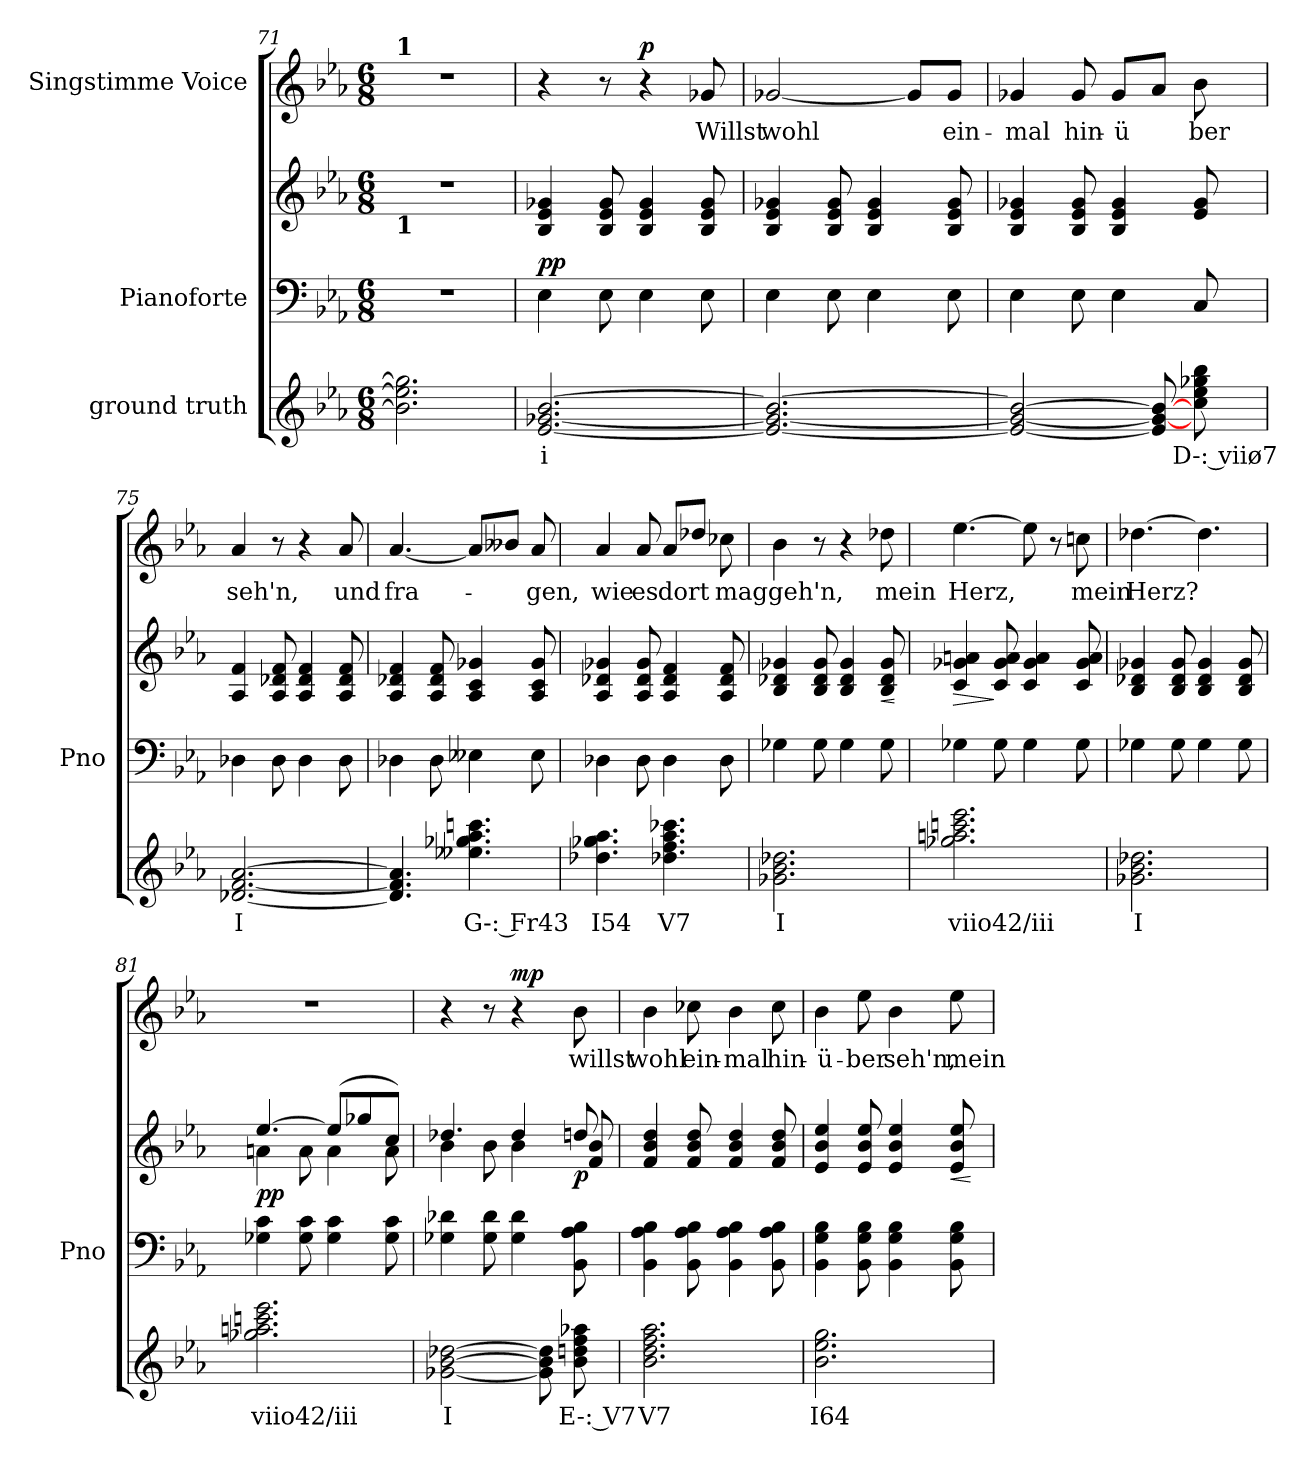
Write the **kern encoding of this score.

**kern	**text	**kern	**kern	**dynam	**kern	**text	**dynam
*part3	*part3	*part2	*part2	*part2	*part1	*part1	*part1
*staff4	*staff4	*staff3	*staff2	*staff2/3	*staff1	*staff1	*staff1
*I"ground truth	*	*I"Pianoforte	*	*	*I"Singstimme Voice	*	*
*	*	*I'Pno	*	*	*	*	*
*	*	*clefF4	*clefG2	*	*clefG2	*	*
*k[b-e-a-]	*	*k[b-e-a-]	*k[b-e-a-]	*	*k[b-e-a-]	*	*
*M6/8	*	*M6/8	*M6/8	*	*M6/8	*	*
=71	=71	=71	=71	=71	=71	=71	=71
!	!	!	!	!	!LO:TX:a:B:t=1	!	!
!	!	!	!LO:TX:b:B:t=1	!	!	!	!
2.b-] 2.ee-] 2.gg]	.	2.r	2.r	.	2.r	.	.
=72	=72	=72	=72	=72	=72	=72	=72
!	!	!	!	!LO:DY:a=2	!	!	!
[2.e- [2.g-X [2.b-	i	4E-\	4B-/ 4e-/ 4g-X/	pp	4r	.	.
.	.	8E-\	8B-/ 8e-/ 8g-/	.	8r	.	.
!	!	!	!	!	!	!	!LO:DY:a
.	.	4E-\	4B-/ 4e-/ 4g-/	.	4r	.	p
!	!	!	!	!	!	!LO:LY:b	!
.	.	8E-\	8B-/ 8e-/ 8g-/	.	8g-X/	Willst	.
=73	=73	=73	=73	=73	=73	=73	=73
!	!	!	!	!	!	!LO:LY:b	!
2.e-_ 2.g-_ 2.b-_	.	4E-\	4B-/ 4e-/ 4g-X/	.	[2g-X/	wohl	.
.	.	8E-\	8B-/ 8e-/ 8g-/	.	.	.	.
.	.	4E-\	4B-/ 4e-/ 4g-/	.	.	.	.
.	.	.	.	.	8g-/L]	.	.
!	!	!	!	!	!	!LO:LY:b	!
.	.	8E-\	8B-/ 8e-/ 8g-/	.	8g-/J	ein-	.
=74	=74	=74	=74	=74	=74	=74	=74
!	!	!	!	!	!	!LO:LY:b	!
2e-_ 2g-_ 2b-_	.	4E-\	4B-/ 4e-/ 4g-X/	.	4g-X/	-mal	.
!	!	!	!	!	!	!LO:LY:b	!
.	.	8E-\	8B-/ 8e-/ 8g-/	.	8g-/	hin-	.
!	!	!	!	!	!	!LO:LY:b	!
.	.	4E-\	4B-/ 4e-/ 4g-/	.	8g-/L	-ü	.
!	!	!	!	!	!	!LO:LY:b	!
8e-] 8g-_ 8b-_	.	.	.	.	8a-/J	-	.
!	!	!	!	!	!	!LO:LY:b	!
8cc 8ee- 8gg-X 8bb-	D-: viiø7	8C/	8e-/ 8g-/	.	8b-\	ber	.
=75	=75	=75	=75	=75	=75	=75	=75
!	!	!	!	!	!	!LO:LY:b	!
[2.d-X [2.f [2.a-	I	4D-X\	4A-/ 4f/	.	4a-/	seh'n,	.
.	.	8D-\	8A-/ 8d-X/ 8f/	.	8r	.	.
.	.	4D-\	4A-/ 4d-/ 4f/	.	4r	.	.
!	!	!	!	!	!	!LO:LY:b	!
.	.	8D-\	8A-/ 8d-/ 8f/	.	8a-/	und	.
=76	=76	=76	=76	=76	=76	=76	=76
!	!	!	!	!	!	!LO:LY:b	!
4.d-] 4.f] 4.a-]	.	4D-X\	4A-/ 4d-X/ 4f/	.	[4.a-/	fra-	.
.	.	8D-\	8A-/ 8d-/ 8f/	.	.	.	.
4.ee--X 4.gg-X 4.aa- 4.cccn	G-: Fr43	4E--X\	4A-/ 4c/ 4g-X/	.	8a-/L]	.	.
.	.	.	.	.	8b--X/J	.	.
!	!	!	!	!	!	!LO:LY:b	!
.	.	8E--\	8A-/ 8c/ 8g-/	.	8a-/	-gen,	.
=77	=77	=77	=77	=77	=77	=77	=77
!	!	!	!	!	!	!LO:LY:b	!
4.dd-X 4.gg-X 4.aa-	I54	4D-X\	4A-/ 4d-X/ 4g-X/	.	4a-/	wie	.
!	!	!	!	!	!	!LO:LY:b	!
.	.	8D-\	8A-/ 8d-/ 8g-/	.	8a-/	es	.
!	!	!	!	!	!	!LO:LY:b	!
4.dd-X 4.ff 4.aa- 4.ccc-X	V7	4D-\	4A-/ 4d-/ 4f/	.	8a-/L	dort	.
.	.	.	.	.	8dd-X/J	.	.
!	!	!	!	!	!	!LO:LY:b	!
.	.	8D-\	8A-/ 8d-/ 8f/	.	8cc-X\	mag	.
=78	=78	=78	=78	=78	=78	=78	=78
!	!	!	!	!	!	!LO:LY:b	!
2.g-X 2.b- 2.dd-X	I	4G-X\	4B-/ 4d-X/ 4g-X/	.	4b-\	geh'n,	.
.	.	8G-\	8B-/ 8d-/ 8g-/	.	8r	.	.
.	.	4G-\	4B-/ 4d-/ 4g-/	.	4r	.	.
!	!	!	!	!LO:HP:b	!	!	!
!	!	!	!	!	!	!LO:LY:b	!
.	.	8G-\	8B-/ 8d-/ 8g-/	<	8dd-X\	mein	.
.	.	.	.	[	.	.	.
=79	=79	=79	=79	=79	=79	=79	=79
!	!	!	!	!LO:HP:b	!	!	!
!	!	!	!	!	!	!LO:LY:b	!
2.gg-X 2.aan 2.cccn 2.eee-	viio42/iii	4G-X\	4c/ 4g-X/ 4an/	>	[4.ee-\	Herz,	.
.	.	8G-\	8c/ 8g-/ 8a/	]	.	.	.
.	.	4G-\	4c/ 4g-/ 4a/	.	8ee-\]	.	.
.	.	.	.	.	8r	.	.
!	!	!	!	!	!	!LO:LY:b	!
.	.	8G-\	8c/ 8g-/ 8a/	.	8ccn\	mein	.
=80	=80	=80	=80	=80	=80	=80	=80
!	!	!	!	!	!	!LO:LY:b	!
2.g-X 2.b- 2.dd-X	I	4G-X\	4B-/ 4d-X/ 4g-X/	.	[4.dd-X\	Herz?	.
.	.	8G-\	8B-/ 8d-/ 8g-/	.	.	.	.
.	.	4G-\	4B-/ 4d-/ 4g-/	.	4.dd-\]	.	.
.	.	8G-\	8B-/ 8d-/ 8g-/	.	.	.	.
=81	=81	=81	=81	=81	=81	=81	=81
*	*	*	*^	*	*	*	*
!	!	!	!	!	!LO:DY:b	!	!	!
2.gg-X 2.aan 2.cccn 2.eee-	viio42/iii	4G-X\ 4c\	[4.ee-/	4an\	pp	2.r	.	.
.	.	8G-\ 8c\	.	8a\	.	.	.	.
.	.	4G-\ 4c\	(>8ee-/L]	4a\	.	.	.	.
.	.	.	8gg-X/	.	.	.	.	.
.	.	8G-\ 8c\	8cc/J)	8a\	.	.	.	.
=82	=82	=82	=82	=82	=82	=82	=82	=82
[2g-X [2b- [2dd-X	I	4G-X\ 4d-X\	4.dd-X/	4b-\	.	4r	.	.
.	.	8G-\ 8d-\	.	8b-\	.	8r	.	.
!	!	!	!	!	!	!	!	!LO:DY:a
.	.	4G-\ 4d-\	4dd-/	4b-\	.	4r	.	mp
8g-] 8b-] 8dd-]	.	.	.	.	.	.	.	.
!	!	!	!	!	!LO:DY:b	!	!LO:LY:b	!
8b- 8ddn 8ff 8aa-X	E-: V7	8BB-\ 8A-\ 8B-\	8ddn/	8f/ 8b-/	p	8b-\	willst	.
*	*	*	*v	*v	*	*	*	*
=83	=83	=83	=83	=83	=83	=83	=83
*	*	*	*^	*	*	*	*
!	!	!	!	!	!	!	!LO:LY:b	!
*	*	*	*v	*v	*	*	*	*
2.b- 2.dd 2.ff 2.aa-	V7	4BB-\ 4A-\ 4B-\	4f/ 4b-/ 4dd/	.	4b-\	wohl	.
!	!	!	!	!	!	!LO:LY:b	!
.	.	8BB-\ 8A-\ 8B-\	8f/ 8b-/ 8dd/	.	8cc-X\	ein-	.
!	!	!	!	!	!	!LO:LY:b	!
.	.	4BB-\ 4A-\ 4B-\	4f/ 4b-/ 4dd/	.	4b-\	-mal	.
!	!	!	!	!	!	!LO:LY:b	!
.	.	8BB-\ 8A-\ 8B-\	8f/ 8b-/ 8dd/	.	8cc-\	hin-	.
=84	=84	=84	=84	=84	=84	=84	=84
!	!	!	!	!	!	!LO:LY:b	!
2.b- 2.ee- 2.gg	I64	4BB-\ 4G\ 4B-\	4e-/ 4b-/ 4ee-/	.	4b-\	-ü-	.
!	!	!	!	!	!	!LO:LY:b	!
.	.	8BB-\ 8G\ 8B-\	8e-/ 8b-/ 8ee-/	.	8ee-\	-ber	.
!	!	!	!	!	!	!LO:LY:b	!
.	.	4BB-\ 4G\ 4B-\	4e-/ 4b-/ 4ee-/	.	4b-\	seh'n,	.
!	!	!	!	!LO:HP:b	!	!	!
!	!	!	!	!	!	!LO:LY:b	!
.	.	8BB-\ 8G\ 8B-\	8e-/ 8b-/ 8ee-/	<	8ee-\	mein	.
.	.	.	.	[	.	.	.
=	=	=	=	=	=	=	=
*-	*-	*-	*-	*-	*-	*-	*-
